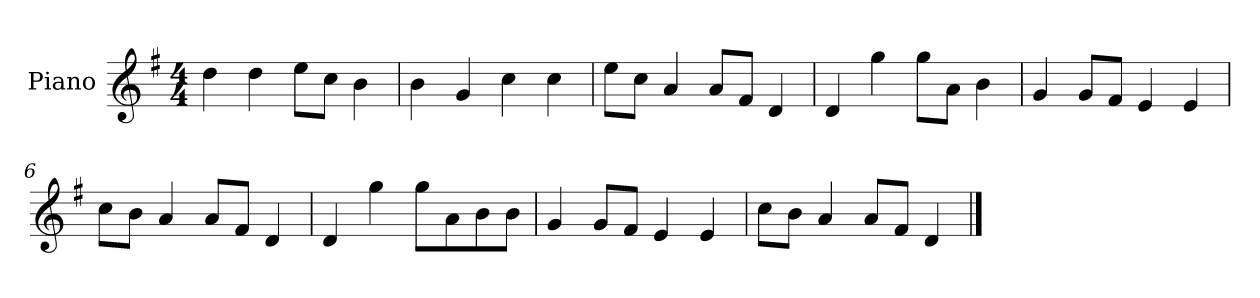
**kern
*part1
*staff1
*I"Piano
*I'P-no
*clefG2
*k[f#]
*M4/4
*MM90
=1
4dd\
4dd\
8ee\L
8cc\J
4b\
=2
4b\
4g/
4cc\
4cc\
=3
8ee\L
8cc\J
4a/
8a/L
8f#/J
4d/
=4
4d/
4gg\
8gg\L
8a\J
4b\
=5
4g/
8g/L
8f#/J
4e/
4e/
=6
8cc\L
8b\J
4a/
8a/L
8f#/J
4d/
=7
4d/
4gg\
8gg\L
8a\
8b\
8b\J
!!LO:LB:g=z
=8
4g/
8g/L
8f#/J
4e/
4e/
=9
8cc\L
8b\J
4a/
8a/L
8f#/J
4d/
==
*-
